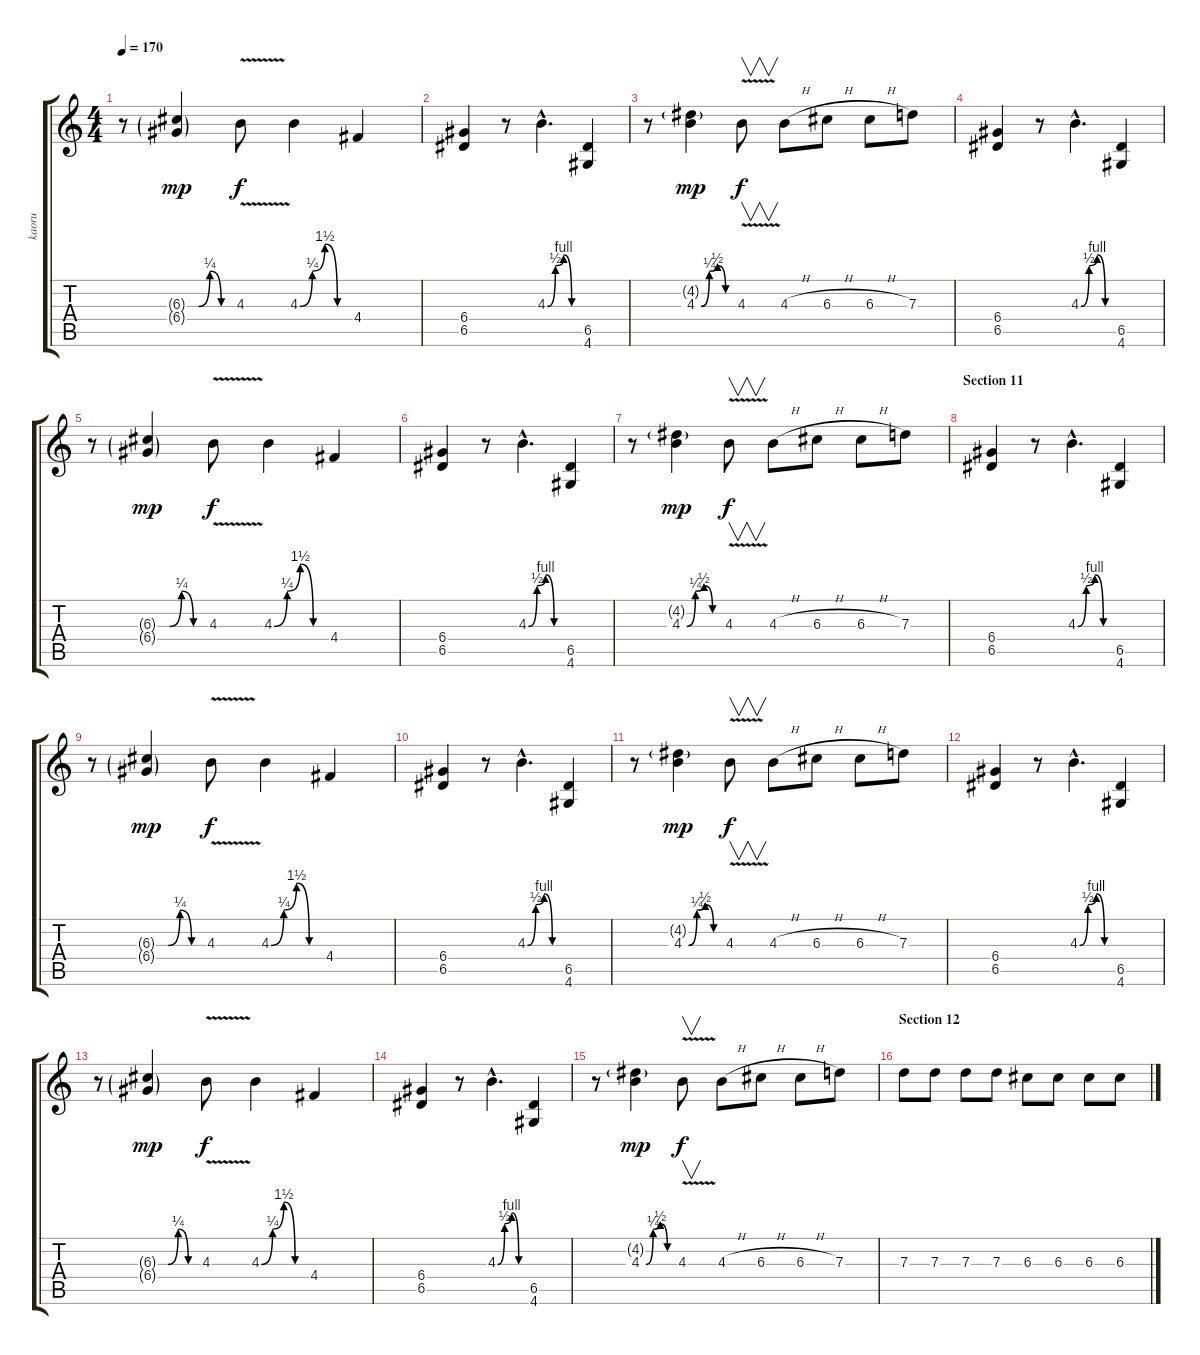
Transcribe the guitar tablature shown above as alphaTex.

\track ("kaoru" "kaoru") {instrument distortionguitar}
\staff {score tabs}
\tuning (E4 B3 G3 D3 A2 E2) {hide}
\ts (4 4)
\tempo 170
\clef g2
\ks c
r.8{dy f} (6.3{be (custom 0 0 15 0 30 1 45 0 60 0) g} 6.4{g}).4{dy mp} 4.3{v}.8{dy f} 4.3{be (custom 0 0 15 1 30 6 45 0 60 0)}.4 4.4.4 |
(6.4 6.5).4 r.8 4.3{be (custom 0 0 15 2 30 4 45 0 60 0) hac}.4{d} (6.5 4.6).4 |
r.8 (4.2{g} 4.3{be (custom 0 0 15 1 30 2 45 0 60 0)}).4{dy mp} 4.3{v}.8{v dy f} 4.3{h}.8 6.3{h}.8 6.3{h}.8 7.3.8 |
(6.4 6.5).4 r.8 4.3{be (custom 0 0 15 2 30 4 45 0 60 0) hac}.4{d} (6.5 4.6).4 |
r.8 (6.3{be (custom 0 0 15 0 30 1 45 0 60 0) g} 6.4{g}).4{dy mp} 4.3{v}.8{dy f} 4.3{be (custom 0 0 15 1 30 6 45 0 60 0)}.4 4.4.4 |
(6.4 6.5).4 r.8 4.3{be (custom 0 0 15 2 30 4 45 0 60 0) hac}.4{d} (6.5 4.6).4 |
r.8 (4.2{g} 4.3{be (custom 0 0 15 1 30 2 45 0 60 0)}).4{dy mp} 4.3{v}.8{v dy f} 4.3{h}.8 6.3{h}.8 6.3{h}.8 7.3.8 |
\section ("" "Section 11")
(6.4 6.5).4 r.8 4.3{be (custom 0 0 15 2 30 4 45 0 60 0) hac}.4{d} (6.5 4.6).4 |
r.8 (6.3{be (custom 0 0 15 0 30 1 45 0 60 0) g} 6.4{g}).4{dy mp} 4.3{v}.8{dy f} 4.3{be (custom 0 0 15 1 30 6 45 0 60 0)}.4 4.4.4 |
(6.4 6.5).4 r.8 4.3{be (custom 0 0 15 2 30 4 45 0 60 0) hac}.4{d} (6.5 4.6).4 |
r.8 (4.2{g} 4.3{be (custom 0 0 15 1 30 2 45 0 60 0)}).4{dy mp} 4.3{v}.8{v dy f} 4.3{h}.8 6.3{h}.8 6.3{h}.8 7.3.8 |
(6.4 6.5).4 r.8 4.3{be (custom 0 0 15 2 30 4 45 0 60 0) hac}.4{d} (6.5 4.6).4 |
r.8 (6.3{be (custom 0 0 15 0 30 1 45 0 60 0) g} 6.4{g}).4{dy mp} 4.3{v}.8{dy f} 4.3{be (custom 0 0 15 1 30 6 45 0 60 0)}.4 4.4.4 |
(6.4 6.5).4 r.8 4.3{be (custom 0 0 15 2 30 4 45 0 60 0) hac}.4{d} (6.5 4.6).4 |
r.8 (4.2{g} 4.3{be (custom 0 0 15 1 30 2 45 0 60 0)}).4{dy mp} 4.3{v}.8{v dy f} 4.3{h}.8 6.3{h}.8 6.3{h}.8 7.3.8 |
\section ("" "Section 12")
7.3.8 7.3.8 7.3.8 7.3.8 6.3.8 6.3.8 6.3.8 6.3.8
